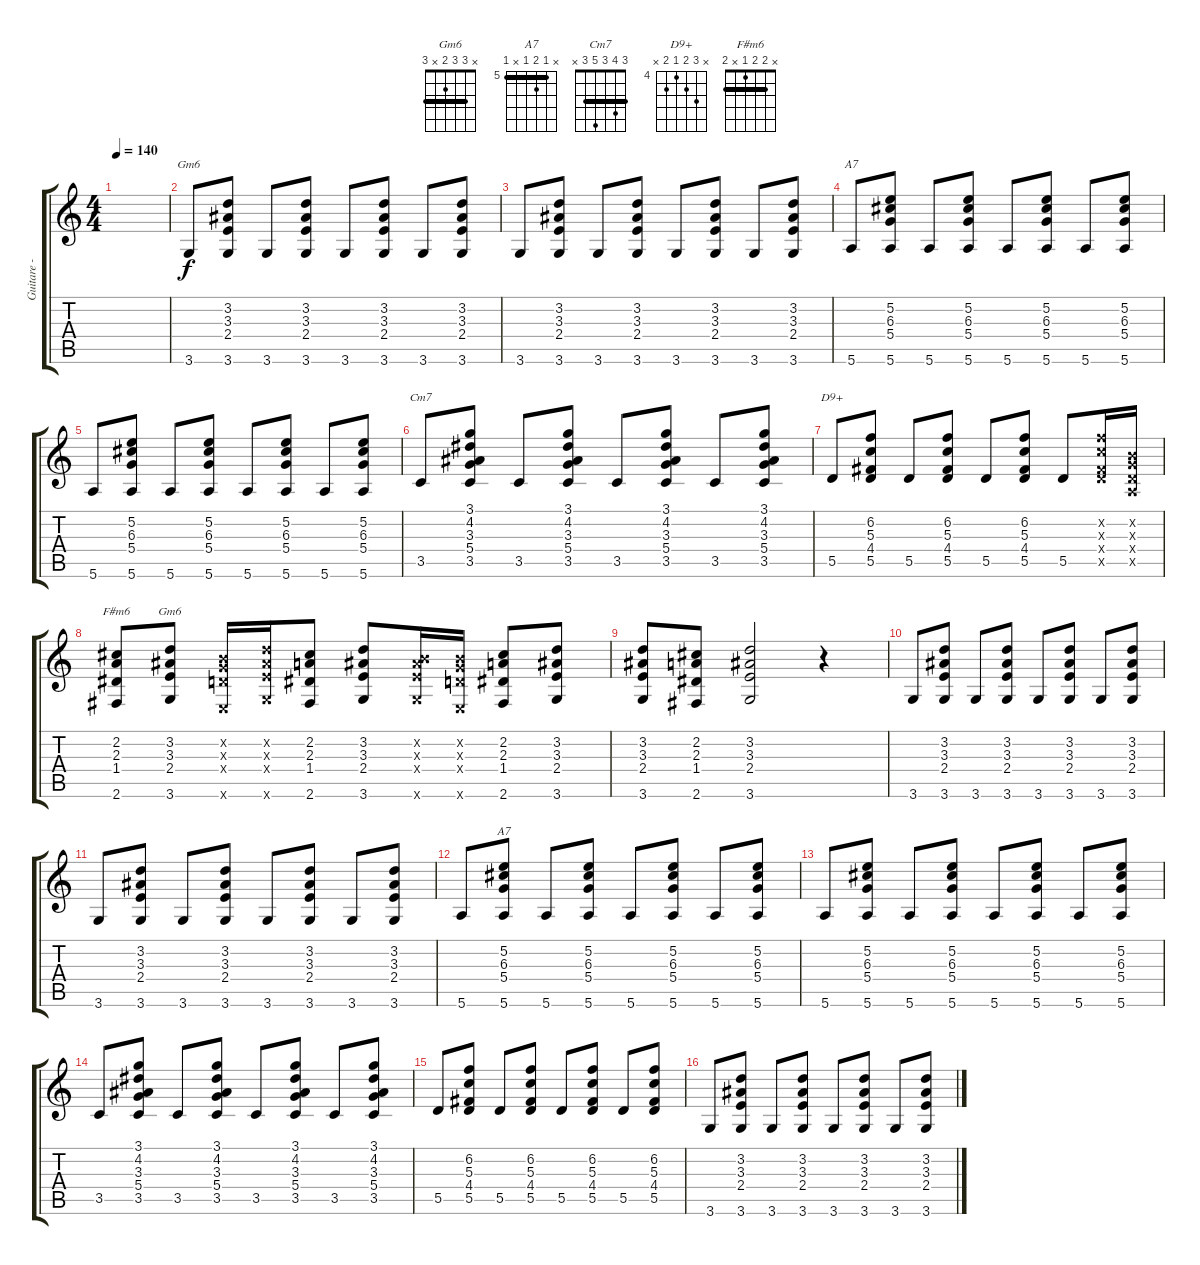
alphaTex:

\track ("Guitare - accompagement" "Guitare - ") {instrument acousticguitarsteel}
\staff {score tabs}
\tuning (E4 B3 G3 D3 A2 E2) {hide}
\chord ("Gm6" 0 3 3 2 x 3)
\chord ("A7" x 5 6 5 x 5) {firstfret 3}
\chord ("Cm7" 3 4 3 5 3 x) {barre 3}
\chord ("D9+" x 6 5 4 5 x) {firstfret 4}
\chord ("F#m6" x 2 2 1 x 2) {barre 2}
\chord ("Gm6" x 3 3 2 x 3) {barre 3}
\chord ("A7" x 5 6 5 x 5) {firstfret 5 barre 5}
\ts (4 4)
\tempo 140
\clef g2
\ks c
|
3.6.8{ch "Gm6"} (3.2 3.3 2.4 3.6).8 3.6.8 (3.2 3.3 2.4 3.6).8 3.6.8 (3.2 3.3 2.4 3.6).8 3.6.8 (3.2 3.3 2.4 3.6).8 |
3.6.8 (3.2 3.3 2.4 3.6).8 3.6.8 (3.2 3.3 2.4 3.6).8 3.6.8 (3.2 3.3 2.4 3.6).8 3.6.8 (3.2 3.3 2.4 3.6).8 |
5.6.8{ch "A7"} (5.2 6.3 5.4 5.6).8 5.6.8 (5.2 6.3 5.4 5.6).8 5.6.8 (5.2 6.3 5.4 5.6).8 5.6.8 (5.2 6.3 5.4 5.6).8 |
5.6.8 (5.2 6.3 5.4 5.6).8 5.6.8 (5.2 6.3 5.4 5.6).8 5.6.8 (5.2 6.3 5.4 5.6).8 5.6.8 (5.2 6.3 5.4 5.6).8 |
3.5.8{ch "Cm7"} (3.1 4.2 3.3 5.4 3.5).8 3.5.8 (3.1 4.2 3.3 5.4 3.5).8 3.5.8 (3.1 4.2 3.3 5.4 3.5).8 3.5.8 (3.1 4.2 3.3 5.4 3.5).8 |
5.5.8{ch "D9+"} (6.2 5.3 4.4 5.5).8 5.5.8 (6.2 5.3 4.4 5.5).8 5.5.8 (6.2 5.3 4.4 5.5).8 5.5.8 (6.2{x} 5.3{x} 4.4{x} 5.5{x}).16 (0.2{x} 0.3{x} 0.4{x} 0.5{x}).16 |
(2.2 2.3 1.4 2.6).8{ch "F#m6"} (3.2 3.3 2.4 3.6).8{ch "Gm6"} (0.2{x} 0.3{x} 0.4{x} 0.6{x}).16 (3.2{x} 3.3{x} 2.4{x} 3.6{x}).16 (2.2 2.3 1.4 2.6).8 (3.2 3.3 2.4 3.6).8 (0.2{x} 3.3{x} 2.4{x} 3.6{x}).16 (0.2{x} 0.3{x} 0.4{x} 0.6{x}).16 (2.2 2.3 1.4 2.6).8 (3.2 3.3 2.4 3.6).8 |
(3.2 3.3 2.4 3.6).8 (2.2 2.3 1.4 2.6).8 (3.2 3.3 2.4 3.6).2 r.4 |
3.6.8 (3.2 3.3 2.4 3.6).8 3.6.8 (3.2 3.3 2.4 3.6).8 3.6.8 (3.2 3.3 2.4 3.6).8 3.6.8 (3.2 3.3 2.4 3.6).8 |
3.6.8 (3.2 3.3 2.4 3.6).8 3.6.8 (3.2 3.3 2.4 3.6).8 3.6.8 (3.2 3.3 2.4 3.6).8 3.6.8 (3.2 3.3 2.4 3.6).8 |
5.6.8 (5.2 6.3 5.4 5.6).8{ch "A7"} 5.6.8 (5.2 6.3 5.4 5.6).8 5.6.8 (5.2 6.3 5.4 5.6).8 5.6.8 (5.2 6.3 5.4 5.6).8 |
5.6.8 (5.2 6.3 5.4 5.6).8 5.6.8 (5.2 6.3 5.4 5.6).8 5.6.8 (5.2 6.3 5.4 5.6).8 5.6.8 (5.2 6.3 5.4 5.6).8 |
3.5.8 (3.1 4.2 3.3 5.4 3.5).8 3.5.8 (3.1 4.2 3.3 5.4 3.5).8 3.5.8 (3.1 4.2 3.3 5.4 3.5).8 3.5.8 (3.1 4.2 3.3 5.4 3.5).8 |
5.5.8 (6.2 5.3 4.4 5.5).8 5.5.8 (6.2 5.3 4.4 5.5).8 5.5.8 (6.2 5.3 4.4 5.5).8 5.5.8 (6.2 5.3 4.4 5.5).8 |
3.6.8 (3.2 3.3 2.4 3.6).8 3.6.8 (3.2 3.3 2.4 3.6).8 3.6.8 (3.2 3.3 2.4 3.6).8 3.6.8 (3.2 3.3 2.4 3.6).8
